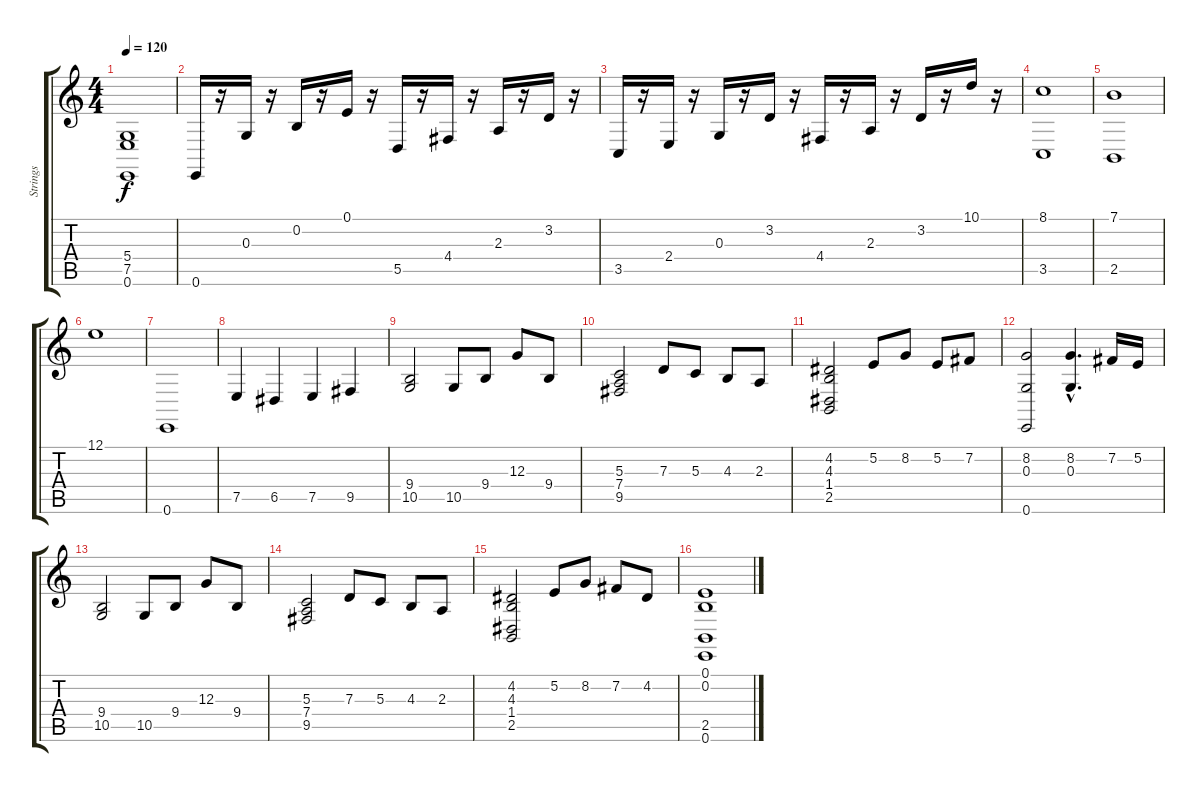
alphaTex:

\track ("Strings" "Strings") {instrument stringensemble1}
\staff {score tabs}
\tuning (E4 B3 G3 D3 A2 E2) {hide}
\ts (4 4)
\tempo 120
\clef g2
\ks c
(5.4 7.5 0.6).1{dy f} |
0.6.16 r.16 0.3.16 r.16 0.2.16 r.16 0.1.16 r.16 5.5.16 r.16 4.4.16 r.16 2.3.16 r.16 3.2.16 r.16 |
3.5.16 r.16 2.4.16 r.16 0.3.16 r.16 3.2.16 r.16 4.4.16 r.16 2.3.16 r.16 3.2.16 r.16 10.1.16 r.16 |
(8.1 3.5).1 |
(7.1 2.5).1 |
12.1.1 |
0.6.1 |
7.5.4 6.5.4 7.5.4 9.5.4 |
(9.4 10.5).2 10.5.8 9.4.8 12.3.8 9.4.8 |
(5.3 7.4 9.5).2 7.3.8 5.3.8 4.3.8 2.3.8 |
(4.2 4.3 1.4 2.5).2 5.2.8 8.2.8 5.2.8 7.2.8 |
(8.2 0.3 0.6).2 (8.2{hac} 0.3{hac}).4{d} 7.2.16 5.2.16 |
(9.4 10.5).2 10.5.8 9.4.8 12.3.8 9.4.8 |
(5.3 7.4 9.5).2 7.3.8 5.3.8 4.3.8 2.3.8 |
(4.2 4.3 1.4 2.5).2 5.2.8 8.2.8 7.2.8 4.2.8 |
(0.1 0.2 2.5 0.6).1
